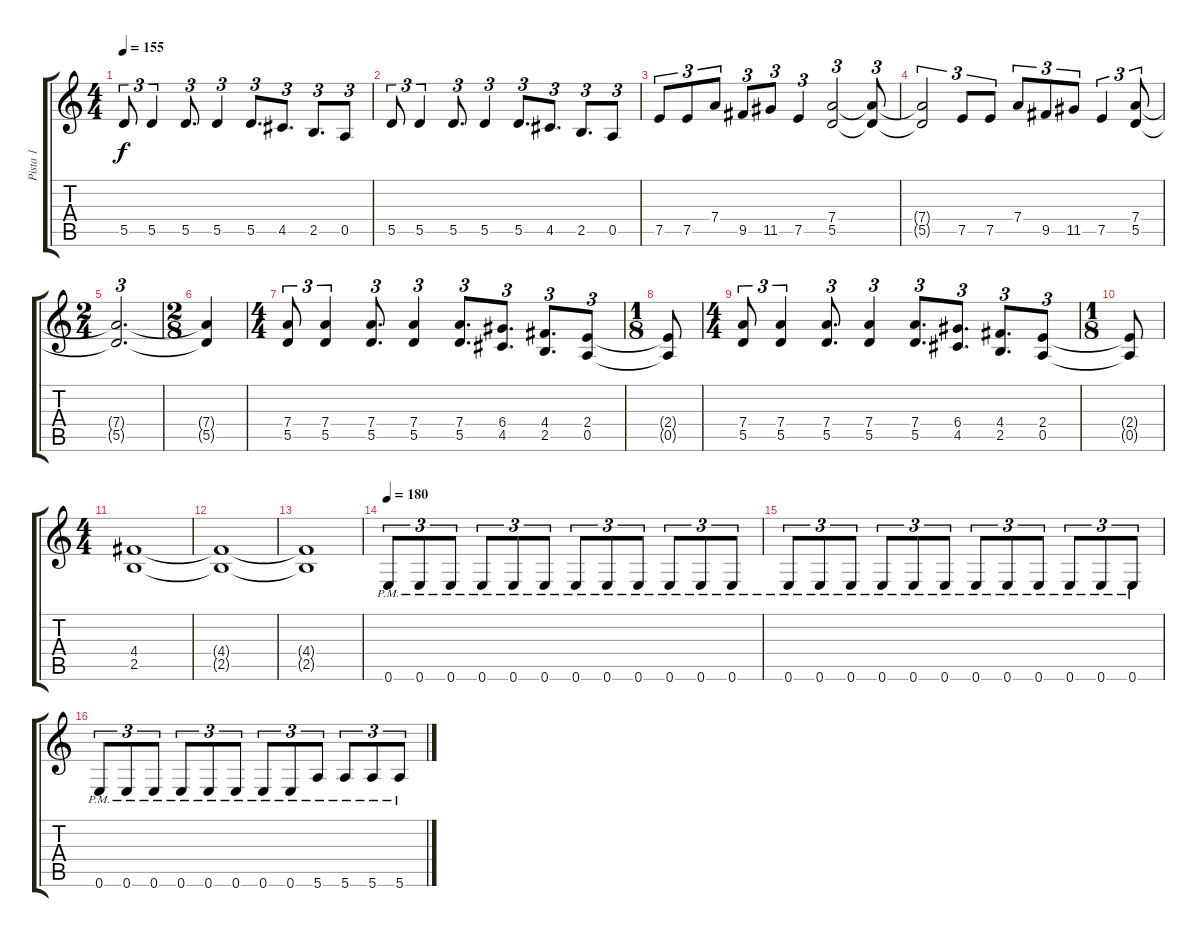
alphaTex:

\track ("Pista 1" "Pista 1") {instrument electricguitarclean}
\staff {score tabs}
\tuning (E4 B3 G3 D3 A2 E2) {hide}
\ts (4 4)
\tempo 155
\clef g2
\ks c
5.5.8{tu (3 2) dy f} 5.5.4{tu (3 2)} 5.5.8{d tu (3 2)} 5.5.4{tu (3 2)} 5.5.8{d tu (3 2)} 4.5.8{d tu (3 2)} 2.5.8{d tu (3 2)} 0.5.8{tu (3 2)} |
5.5.8{tu (3 2)} 5.5.4{tu (3 2)} 5.5.8{d tu (3 2)} 5.5.4{tu (3 2)} 5.5.8{d tu (3 2)} 4.5.8{d tu (3 2)} 2.5.8{d tu (3 2)} 0.5.8{tu (3 2)} |
7.5.8{tu (3 2)} 7.5.8{tu (3 2)} 7.4.8{tu (3 2)} 9.5.8{tu (3 2)} 11.5.8{tu (3 2)} 7.5.4{tu (3 2)} (7.4 5.5).2{tu (3 2)} (7.4{t} 5.5{t}).8{tu (3 2)} |
(7.4{t} 5.5{t}).2{tu (3 2)} 7.5.8{tu (3 2)} 7.5.8{tu (3 2)} 7.4.8{tu (3 2)} 9.5.8{tu (3 2)} 11.5.8{tu (3 2)} 7.5.4{tu (3 2)} (7.4 5.5).8{tu (3 2)} |
\ts (2 4)
(7.4{t} 5.5{t}).2{d tu (3 2)} |
\ts (2 8)
(7.4{t} 5.5{t}).4 |
\ts (4 4)
(7.4 5.5).8{tu (3 2)} (7.4 5.5).4{tu (3 2)} (7.4 5.5).8{d tu (3 2)} (7.4 5.5).4{tu (3 2)} (7.4 5.5).8{d tu (3 2)} (6.4 4.5).8{d tu (3 2)} (4.4 2.5).8{d tu (3 2)} (2.4 0.5).8{tu (3 2)} |
\ts (1 8)
(2.4{t} 0.5{t}).8 |
\ts (4 4)
(7.4 5.5).8{tu (3 2)} (7.4 5.5).4{tu (3 2)} (7.4 5.5).8{d tu (3 2)} (7.4 5.5).4{tu (3 2)} (7.4 5.5).8{d tu (3 2)} (6.4 4.5).8{d tu (3 2)} (4.4 2.5).8{d tu (3 2)} (2.4 0.5).8{tu (3 2)} |
\ts (1 8)
(2.4{t} 0.5{t}).8 |
\ts (4 4)
(4.4 2.5).1 |
(4.4{t} 2.5{t}).1 |
(4.4{t} 2.5{t}).1 |
\tempo 180
0.6{pm}.8{tu (3 2)} 0.6{pm}.8{tu (3 2)} 0.6{pm}.8{tu (3 2)} 0.6{pm}.8{tu (3 2)} 0.6{pm}.8{tu (3 2)} 0.6{pm}.8{tu (3 2)} 0.6{pm}.8{tu (3 2)} 0.6{pm}.8{tu (3 2)} 0.6{pm}.8{tu (3 2)} 0.6{pm}.8{tu (3 2)} 0.6{pm}.8{tu (3 2)} 0.6{pm}.8{tu (3 2)} |
0.6{pm}.8{tu (3 2)} 0.6{pm}.8{tu (3 2)} 0.6{pm}.8{tu (3 2)} 0.6{pm}.8{tu (3 2)} 0.6{pm}.8{tu (3 2)} 0.6{pm}.8{tu (3 2)} 0.6{pm}.8{tu (3 2)} 0.6{pm}.8{tu (3 2)} 0.6{pm}.8{tu (3 2)} 0.6{pm}.8{tu (3 2)} 0.6{pm}.8{tu (3 2)} 0.6{pm}.8{tu (3 2)} |
0.6{pm}.8{tu (3 2)} 0.6{pm}.8{tu (3 2)} 0.6{pm}.8{tu (3 2)} 0.6{pm}.8{tu (3 2)} 0.6{pm}.8{tu (3 2)} 0.6{pm}.8{tu (3 2)} 0.6{pm}.8{tu (3 2)} 0.6{pm}.8{tu (3 2)} 5.6{pm}.8{tu (3 2)} 5.6{pm}.8{tu (3 2)} 5.6{pm}.8{tu (3 2)} 5.6{pm}.8{tu (3 2)}
